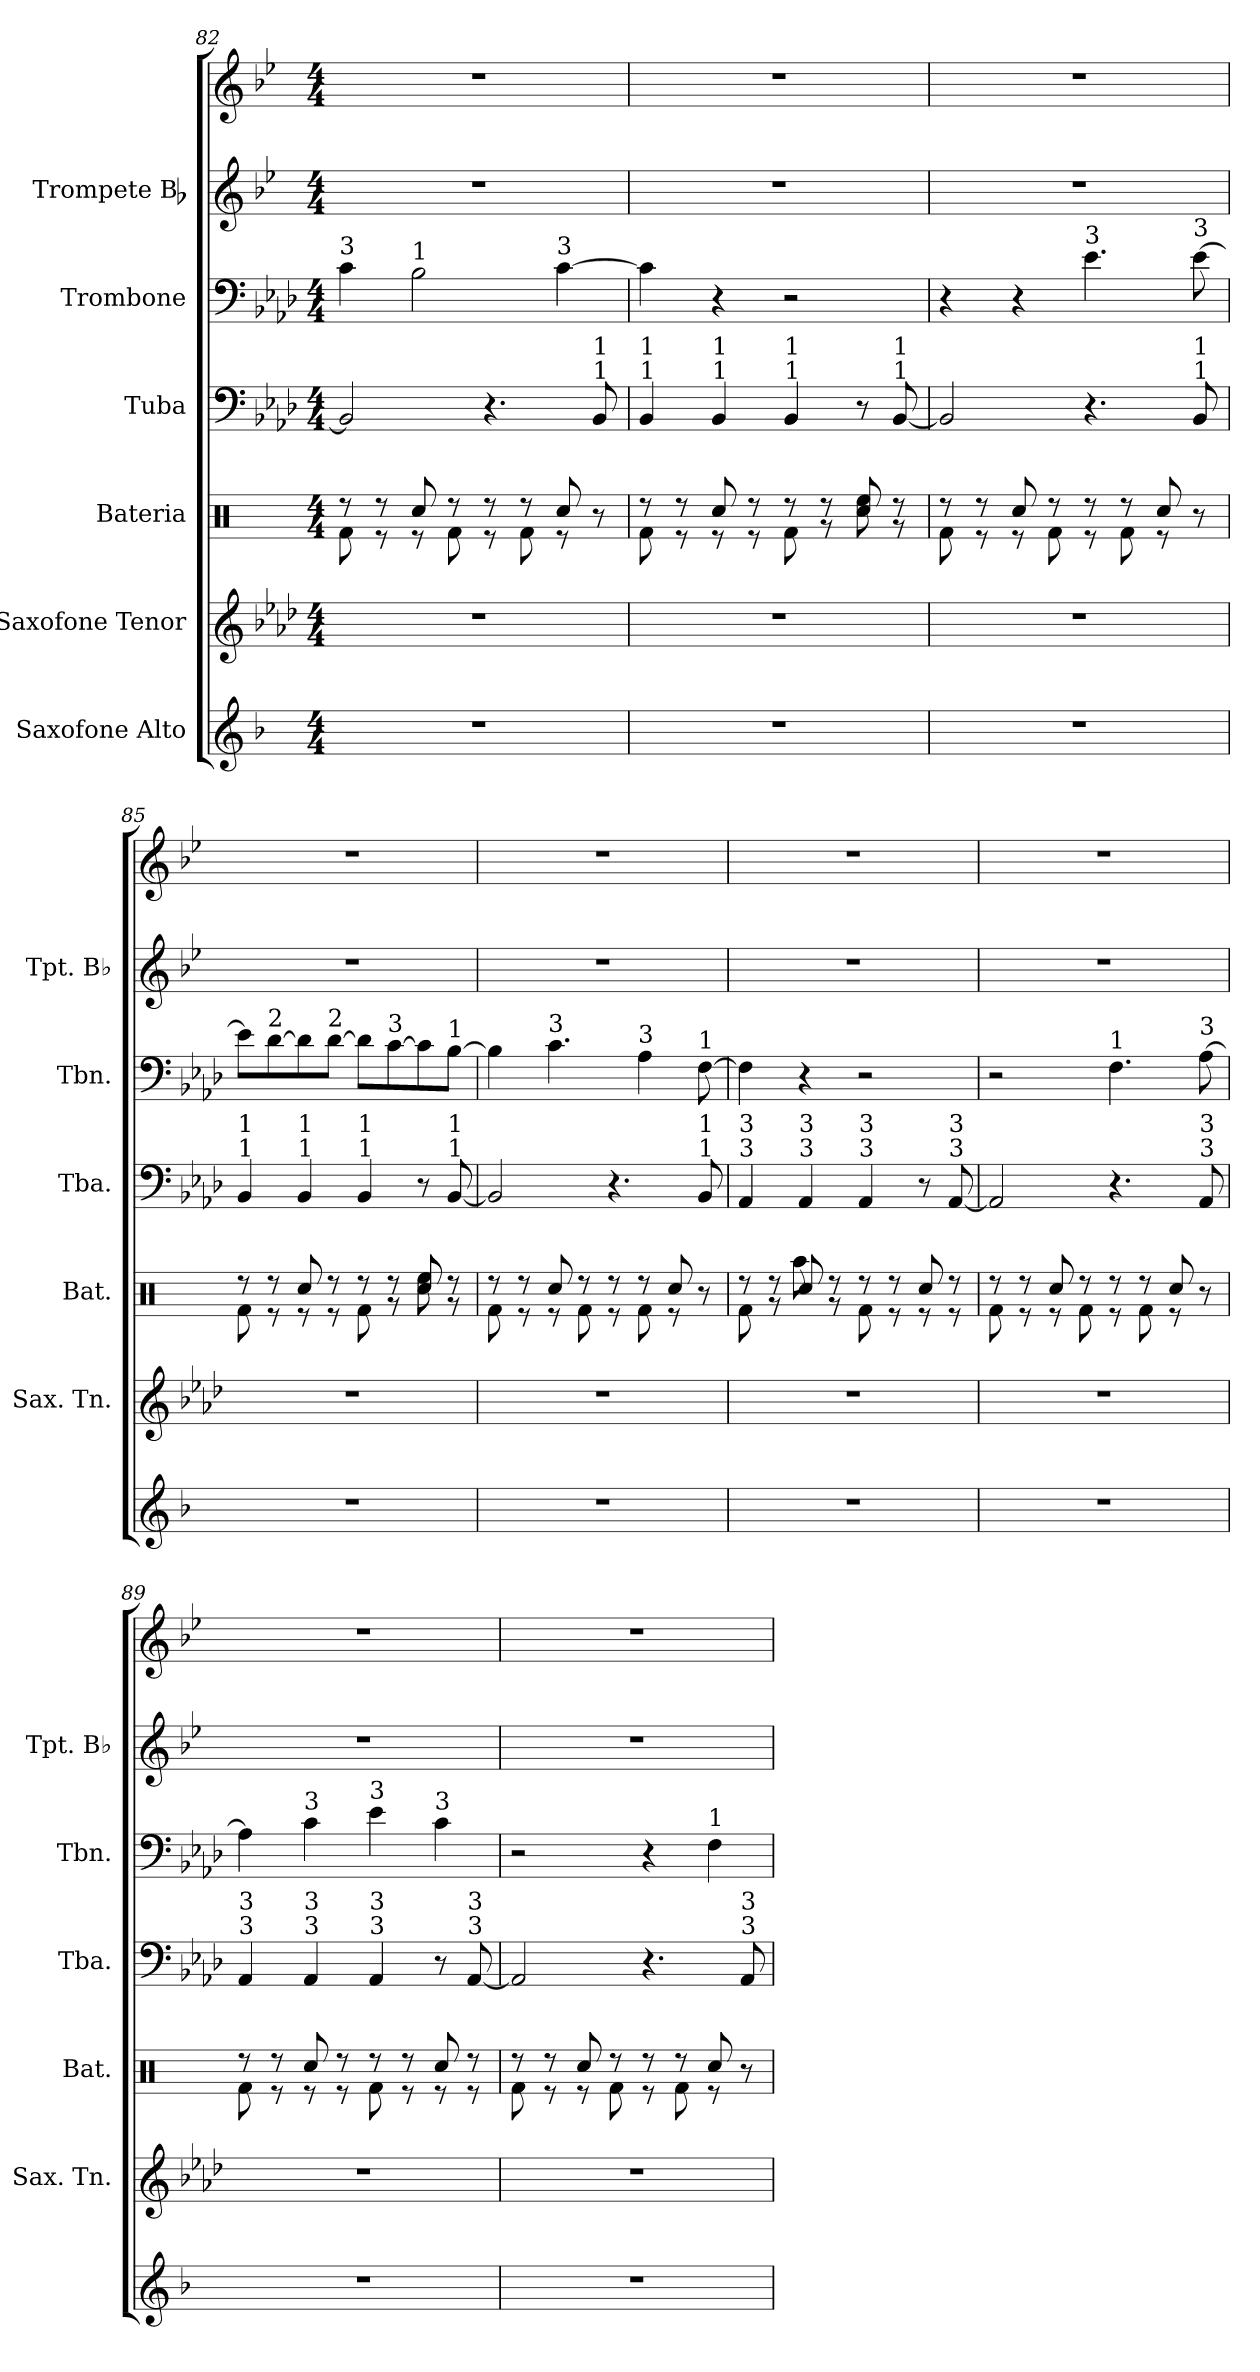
**kern	**kern	**kern	**kern	**kern	**kern	**kern
*part6	*part5	*part4	*part3	*part2	*part1	*part1
*staff7	*staff6	*staff5	*staff4	*staff3	*staff2	*staff1
*I"Saxofone Alto	*I"Saxofone Tenor	*I"Bateria	*I"Tuba	*I"Trombone	*I"Trompete Bb	*
*	*I'Sax. Tn.	*I'Bat.	*I'Tba.	*I'Tbn.	*I'Tpt. Bb	*
*clefG2	*clefG2	*clefX	*clefF4	*clefF4	*clefG2	*clefG2
*ITrd5c9	*ITrd8c14	*	*	*	*ITrd1c2	*ITrd1c2
*k[b-e-a-d-]	*k[b-e-a-d-]	*k[]	*k[b-e-a-d-]	*k[b-e-a-d-]	*k[b-e-a-d-]	*k[b-e-a-d-]
*M4/4	*M4/4	*M4/4	*M4/4	*M4/4	*M4/4	*M4/4
=82	=82	=82	=82	=82	=82	=82
*	*	*^	*	*	*	*
!	!	!	!	!	!LO:TX:a:t=3	!	!
1r	1r	8r	8Rf\	2BB-/]	4c\	1r	1r
.	.	8r	8r	.	.	.	.
!	!	!	!	!	!LO:TX:a:t=1	!	!
.	.	8Rcc/	8r	.	2B-\	.	.
.	.	8r	8Rf\	.	.	.	.
.	.	8r	8r	4.r	.	.	.
.	.	8r	8Rf\	.	.	.	.
!	!	!	!	!	!LO:TX:a:t=3	!	!
.	.	8Rcc/	8r	.	[4c\	.	.
!	!	!	!	!LO:TX:a:t=1	!	!	!
!	!	!	!	!LO:TX:a:t=1	!	!	!
.	.	8ryy	8r	8BB-/	.	.	.
=83	=83	=83	=83	=83	=83	=83	=83
!	!	!	!	!LO:TX:a:t=1	!	!	!
!	!	!	!	!LO:TX:a:t=1	!	!	!
1r	1r	8r	8Rf\	4BB-/	4c\]	1r	1r
.	.	8r	8r	.	.	.	.
!	!	!	!	!LO:TX:a:t=1	!	!	!
!	!	!	!	!LO:TX:a:t=1	!	!	!
.	.	8Rcc/	8r	4BB-/	4r	.	.
.	.	8r	8r	.	.	.	.
!	!	!	!	!LO:TX:a:t=1	!	!	!
!	!	!	!	!LO:TX:a:t=1	!	!	!
.	.	8r	8Rf\	4BB-/	2r	.	.
.	.	8r	8r	.	.	.	.
.	.	8Rcc/	8Ree\	8r	.	.	.
!	!	!	!	!LO:TX:a:t=1	!	!	!
!	!	!	!	!LO:TX:a:t=1	!	!	!
.	.	8r	8r	[8BB-/	.	.	.
!!LO:PB:g=z
=84	=84	=84	=84	=84	=84	=84	=84
1r	1r	8r	8Rf\	2BB-/]	4r	1r	1r
.	.	8r	8r	.	.	.	.
.	.	8Rcc/	8r	.	4r	.	.
.	.	8r	8Rf\	.	.	.	.
!	!	!	!	!	!LO:TX:a:t=3	!	!
.	.	8r	8r	4.r	4.e-\	.	.
.	.	8r	8Rf\	.	.	.	.
.	.	8Rcc/	8r	.	.	.	.
!	!	!	!	!	!LO:TX:a:t=3	!	!
!	!	!	!	!LO:TX:a:t=1	!	!	!
!	!	!	!	!LO:TX:a:t=1	!	!	!
.	.	8ryy	8r	8BB-/	[8e-\	.	.
=85	=85	=85	=85	=85	=85	=85	=85
!	!	!	!	!LO:TX:a:t=1	!	!	!
!	!	!	!	!LO:TX:a:t=1	!	!	!
1r	1r	8r	8Rf\	4BB-/	8e-\L]	1r	1r
!	!	!	!	!	!LO:TX:a:t=2	!	!
.	.	8r	8r	.	[8d-\	.	.
!	!	!	!	!LO:TX:a:t=1	!	!	!
!	!	!	!	!LO:TX:a:t=1	!	!	!
.	.	8Rcc/	8r	4BB-/	8d-\]	.	.
!	!	!	!	!	!LO:TX:a:t=2	!	!
.	.	8r	8r	.	[8d-\J	.	.
!	!	!	!	!LO:TX:a:t=1	!	!	!
!	!	!	!	!LO:TX:a:t=1	!	!	!
.	.	8r	8Rf\	4BB-/	8d-\L]	.	.
!	!	!	!	!	!LO:TX:a:t=3	!	!
.	.	8r	8r	.	[8c\	.	.
.	.	8Rcc/	8Ree\	8r	8c\]	.	.
!	!	!	!	!	!LO:TX:a:t=1	!	!
!	!	!	!	!LO:TX:a:t=1	!	!	!
!	!	!	!	!LO:TX:a:t=1	!	!	!
.	.	8r	8r	[8BB-/	[8B-\J	.	.
=86	=86	=86	=86	=86	=86	=86	=86
1r	1r	8r	8Rf\	2BB-/]	4B-\]	1r	1r
.	.	8r	8r	.	.	.	.
!	!	!	!	!	!LO:TX:a:t=3	!	!
.	.	8Rcc/	8r	.	4.c\	.	.
.	.	8r	8Rf\	.	.	.	.
.	.	8r	8r	4.r	.	.	.
!	!	!	!	!	!LO:TX:a:t=3	!	!
.	.	8r	8Rf\	.	4A-\	.	.
.	.	8Rcc/	8r	.	.	.	.
!	!	!	!	!	!LO:TX:a:t=1	!	!
!	!	!	!	!LO:TX:a:t=1	!	!	!
!	!	!	!	!LO:TX:a:t=1	!	!	!
.	.	8ryy	8r	8BB-/	[8F\	.	.
!!LO:PB:g=z
=87	=87	=87	=87	=87	=87	=87	=87
!	!	!	!	!LO:TX:a:t=3	!	!	!
!	!	!	!	!LO:TX:a:t=3	!	!	!
1r	1r	8r	8Rf\	4AA-/	4F\]	1r	1r
.	.	8r	8r	.	.	.	.
!	!	!	!	!LO:TX:a:t=3	!	!	!
!	!	!	!	!LO:TX:a:t=3	!	!	!
.	.	8Rcc/	8Raa\	4AA-/	4r	.	.
.	.	8r	8r	.	.	.	.
!	!	!	!	!LO:TX:a:t=3	!	!	!
!	!	!	!	!LO:TX:a:t=3	!	!	!
.	.	8r	8Rf\	4AA-/	2r	.	.
.	.	8r	8r	.	.	.	.
.	.	8Rcc/	8r	8r	.	.	.
!	!	!	!	!LO:TX:a:t=3	!	!	!
!	!	!	!	!LO:TX:a:t=3	!	!	!
.	.	8r	8r	[8AA-/	.	.	.
=88	=88	=88	=88	=88	=88	=88	=88
1r	1r	8r	8Rf\	2AA-/]	2r	1r	1r
.	.	8r	8r	.	.	.	.
.	.	8Rcc/	8r	.	.	.	.
.	.	8r	8Rf\	.	.	.	.
!	!	!	!	!	!LO:TX:a:t=1	!	!
.	.	8r	8r	4.r	4.F\	.	.
.	.	8r	8Rf\	.	.	.	.
.	.	8Rcc/	8r	.	.	.	.
!	!	!	!	!	!LO:TX:a:t=3	!	!
!	!	!	!	!LO:TX:a:t=3	!	!	!
!	!	!	!	!LO:TX:a:t=3	!	!	!
.	.	8ryy	8r	8AA-/	[8A-\	.	.
=89	=89	=89	=89	=89	=89	=89	=89
!	!	!	!	!LO:TX:a:t=3	!	!	!
!	!	!	!	!LO:TX:a:t=3	!	!	!
1r	1r	8r	8Rf\	4AA-/	4A-\]	1r	1r
.	.	8r	8r	.	.	.	.
!	!	!	!	!	!LO:TX:a:t=3	!	!
!	!	!	!	!LO:TX:a:t=3	!	!	!
!	!	!	!	!LO:TX:a:t=3	!	!	!
.	.	8Rcc/	8r	4AA-/	4c\	.	.
.	.	8r	8r	.	.	.	.
!	!	!	!	!	!LO:TX:a:t=3	!	!
!	!	!	!	!LO:TX:a:t=3	!	!	!
!	!	!	!	!LO:TX:a:t=3	!	!	!
.	.	8r	8Rf\	4AA-/	4e-\	.	.
.	.	8r	8r	.	.	.	.
!	!	!	!	!	!LO:TX:a:t=3	!	!
.	.	8Rcc/	8r	8r	4c\	.	.
!	!	!	!	!LO:TX:a:t=3	!	!	!
!	!	!	!	!LO:TX:a:t=3	!	!	!
.	.	8r	8r	[8AA-/	.	.	.
=90	=90	=90	=90	=90	=90	=90	=90
1r	1r	8r	8Rf\	2AA-/]	2r	1r	1r
.	.	8r	8r	.	.	.	.
.	.	8Rcc/	8r	.	.	.	.
.	.	8r	8Rf\	.	.	.	.
.	.	8r	8r	4.r	4r	.	.
.	.	8r	8Rf\	.	.	.	.
!	!	!	!	!	!LO:TX:a:t=1	!	!
.	.	8Rcc/	8r	.	4F\	.	.
!	!	!	!	!LO:TX:a:t=3	!	!	!
!	!	!	!	!LO:TX:a:t=3	!	!	!
.	.	8ryy	8r	8AA-/	.	.	.
*	*	*v	*v	*	*	*	*
=	=	=	=	=	=	=
*-	*-	*-	*-	*-	*-	*-
